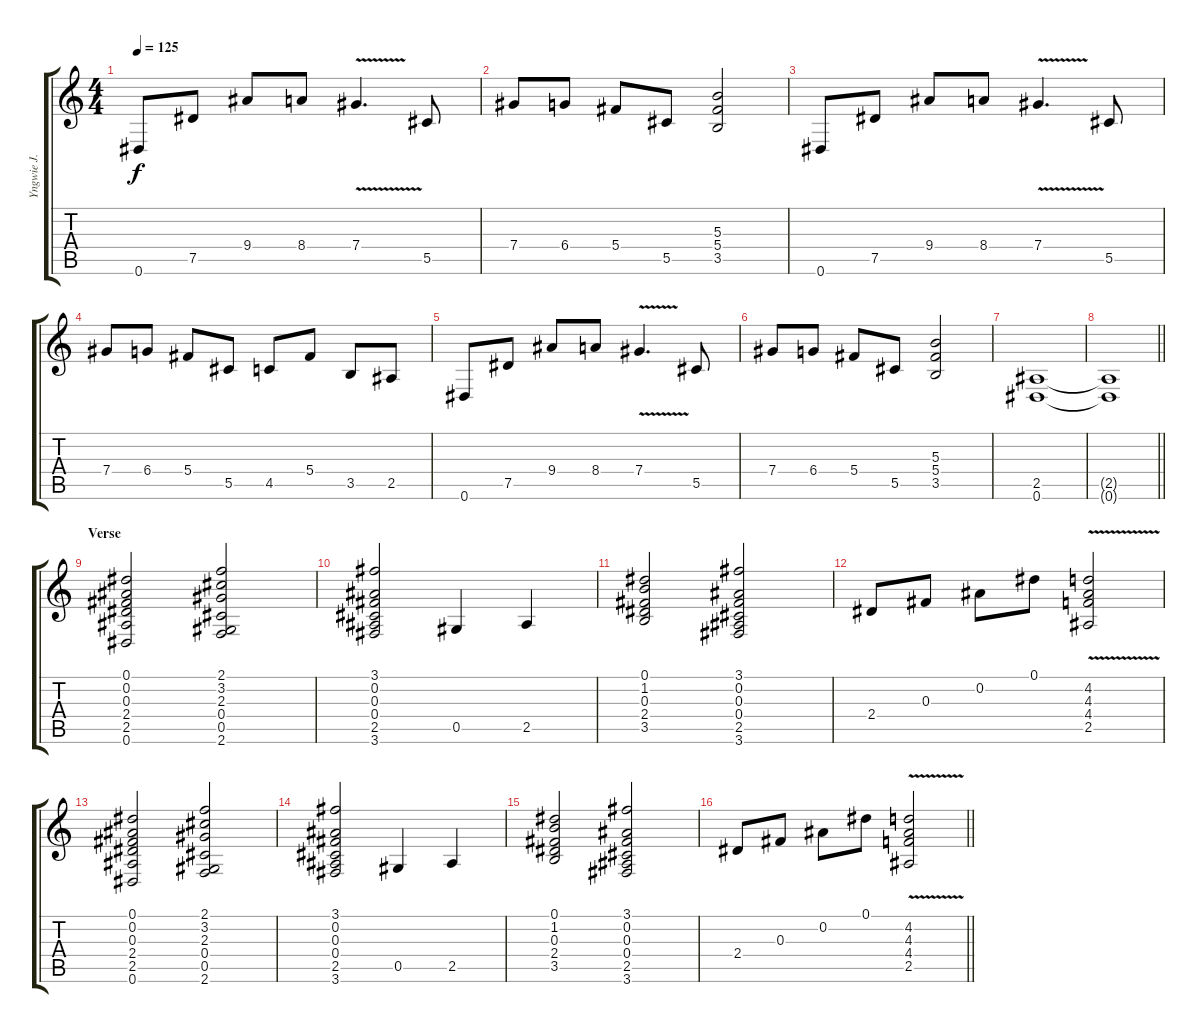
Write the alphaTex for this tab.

\track ("Yngwie J. Malmsteen" "Yngwie J. ") {instrument overdrivenguitar}
\staff {score tabs}
\tuning (Eb4 Bb3 Gb3 Db3 Ab2 Eb2) {hide}
\ts (4 4)
\tempo 125
\clef g2
\ks c
0.6.8{dy f} 7.5.8 9.4.8 8.4.8 7.4{v}.4{d} 5.5.8 |
7.4.8 6.4.8 5.4.8 5.5.8 (5.3 5.4 3.5).2 |
0.6.8 7.5.8 9.4.8 8.4.8 7.4{v}.4{d} 5.5.8 |
7.4.8 6.4.8 5.4.8 5.5.8 4.5.8 5.4.8 3.5.8 2.5.8 |
0.6.8 7.5.8 9.4.8 8.4.8 7.4{v}.4{d} 5.5.8 |
7.4.8 6.4.8 5.4.8 5.5.8 (5.3 5.4 3.5).2 |
(2.5 0.6).1 |
\barLineRight lightlight
(2.5{t} 0.6{t}).1 |
\section ("" "Verse")
(0.1 0.2 0.3 2.4 2.5 0.6).2 (2.1 3.2 2.3 0.4 0.5 2.6).2 |
(3.1 0.2 0.3 0.4 2.5 3.6).2 0.5.4 2.5.4 |
(0.1 1.2 0.3 2.4 3.5).2 (3.1 0.2 0.3 0.4 2.5 3.6).2 |
2.4.8 0.3.8 0.2.8 0.1.8 (4.2{v} 4.3{v} 4.4{v} 2.5).2 |
(0.1 0.2 0.3 2.4 2.5 0.6).2 (2.1 3.2 2.3 0.4 0.5 2.6).2 |
(3.1 0.2 0.3 0.4 2.5 3.6).2 0.5.4 2.5.4 |
(0.1 1.2 0.3 2.4 3.5).2 (3.1 0.2 0.3 0.4 2.5 3.6).2 |
\barLineRight lightlight
2.4.8 0.3.8 0.2.8 0.1.8 (4.2{v} 4.3{v} 4.4{v} 2.5).2
